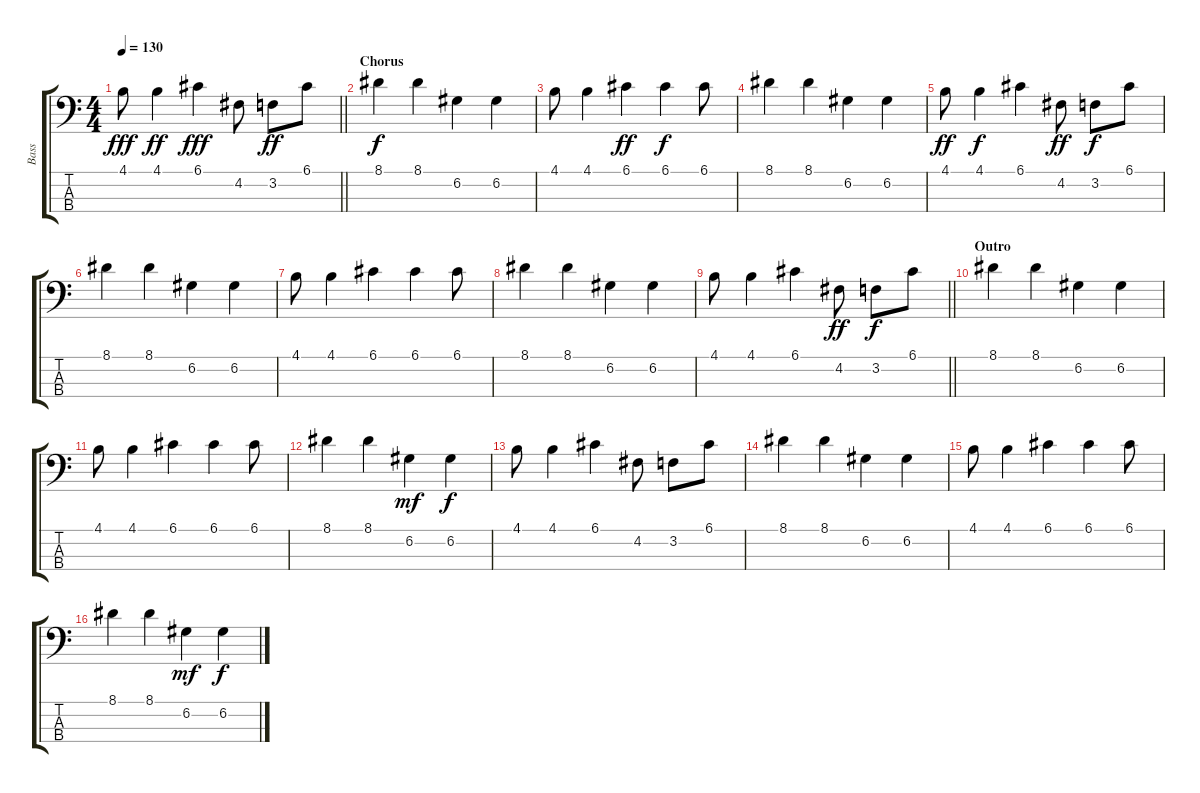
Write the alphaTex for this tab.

\track ("Bass" "Bass") {instrument electricbassfinger}
\staff {score tabs}
\tuning (G2 D2 A1 E1) {hide}
\ts (4 4)
\tempo 130
\clef f4
\barLineRight lightlight
\ks c
4.1.8{dy fff} 4.1.4{dy ff} 6.1.4{dy fff} 4.2.8 3.2.8{dy ff} 6.1.8 |
\section ("" "Chorus")
8.1.4{dy f} 8.1.4 6.2.4 6.2.4 |
4.1.8 4.1.4 6.1.4{dy ff} 6.1.4{dy f} 6.1.8 |
8.1.4 8.1.4 6.2.4 6.2.4 |
4.1.8{dy ff} 4.1.4{dy f} 6.1.4 4.2.8{dy ff} 3.2.8{dy f} 6.1.8 |
8.1.4 8.1.4 6.2.4 6.2.4 |
4.1.8 4.1.4 6.1.4 6.1.4 6.1.8 |
8.1.4 8.1.4 6.2.4 6.2.4 |
\barLineRight lightlight
4.1.8 4.1.4 6.1.4 4.2.8{dy ff} 3.2.8{dy f} 6.1.8 |
\section ("" "Outro")
8.1.4 8.1.4 6.2.4 6.2.4 |
4.1.8 4.1.4 6.1.4 6.1.4 6.1.8 |
8.1.4 8.1.4 6.2.4{dy mf} 6.2.4{dy f} |
4.1.8 4.1.4 6.1.4 4.2.8 3.2.8 6.1.8 |
8.1.4 8.1.4 6.2.4 6.2.4 |
4.1.8 4.1.4 6.1.4 6.1.4 6.1.8 |
8.1.4 8.1.4 6.2.4{dy mf} 6.2.4{dy f}
